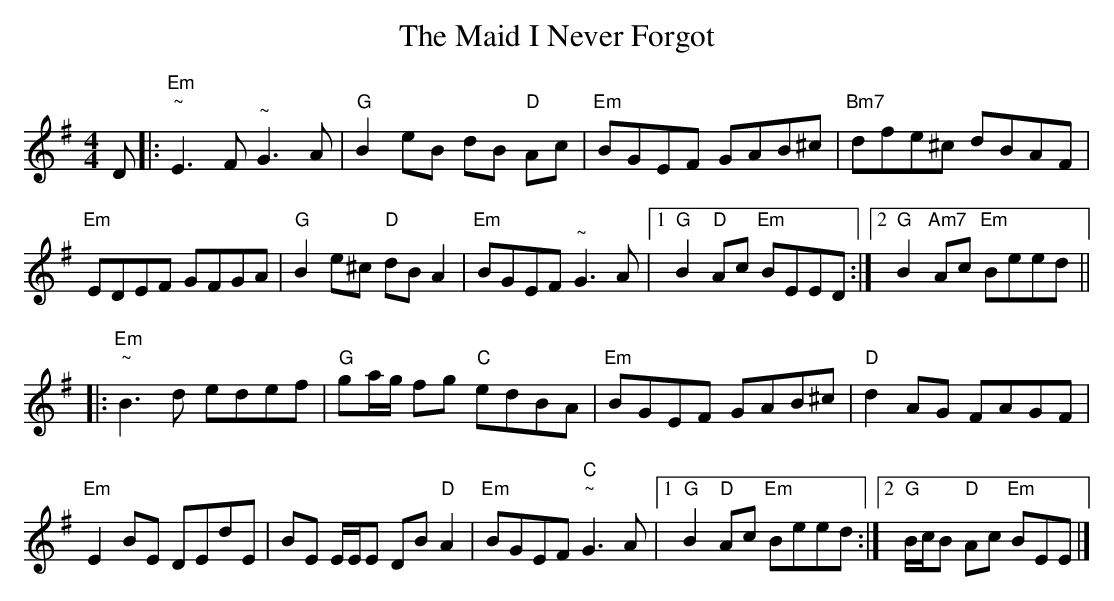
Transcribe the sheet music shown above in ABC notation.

X:1
T:The Maid I Never Forgot
L:1/4
M:4/4
K:G
V:1
D/ |: "Em""^~" E3/2 F/"^~" G3/2 A/ | "G" B e/B/ d/B/ "D"A/c/ | "Em" B/G/E/F/ G/A/B/^c/ |  "Bm7" d/f/e/^c/ d/B/A/F/ |
"Em" E/D/E/F/ G/F/G/A/ | "G" B e/^c/ "D" d/B/ A | "Em" B/G/E/F/"^~" G3/2 A/ |1  "G" B "D" A/c/ "Em" B/E/E/D/ :|2 "G" B "Am7" A/c/ "Em" B/e/e/d/ ||
|:"Em""^~" B3/2 d/ e/d/e/f/ | "G" g/a/4g/4 f/g/ "C" e/d/B/A/ |  "Em" B/G/E/F/ G/A/B/^c/ | "D" d A/G/ F/A/G/F/ |
"Em" E B/E/ D/E/d/E/ | B/E/ E/4E/4E/ D/B/ "D" A |  "Em" B/G/E/F/ "C""^~" G3/2 A/ |1 "G" B "D" A/c/ "Em" B/e/e/d/ :|2 "G" B/4c/4B/ "D" A/c/ "Em" B/E/E/ |]
